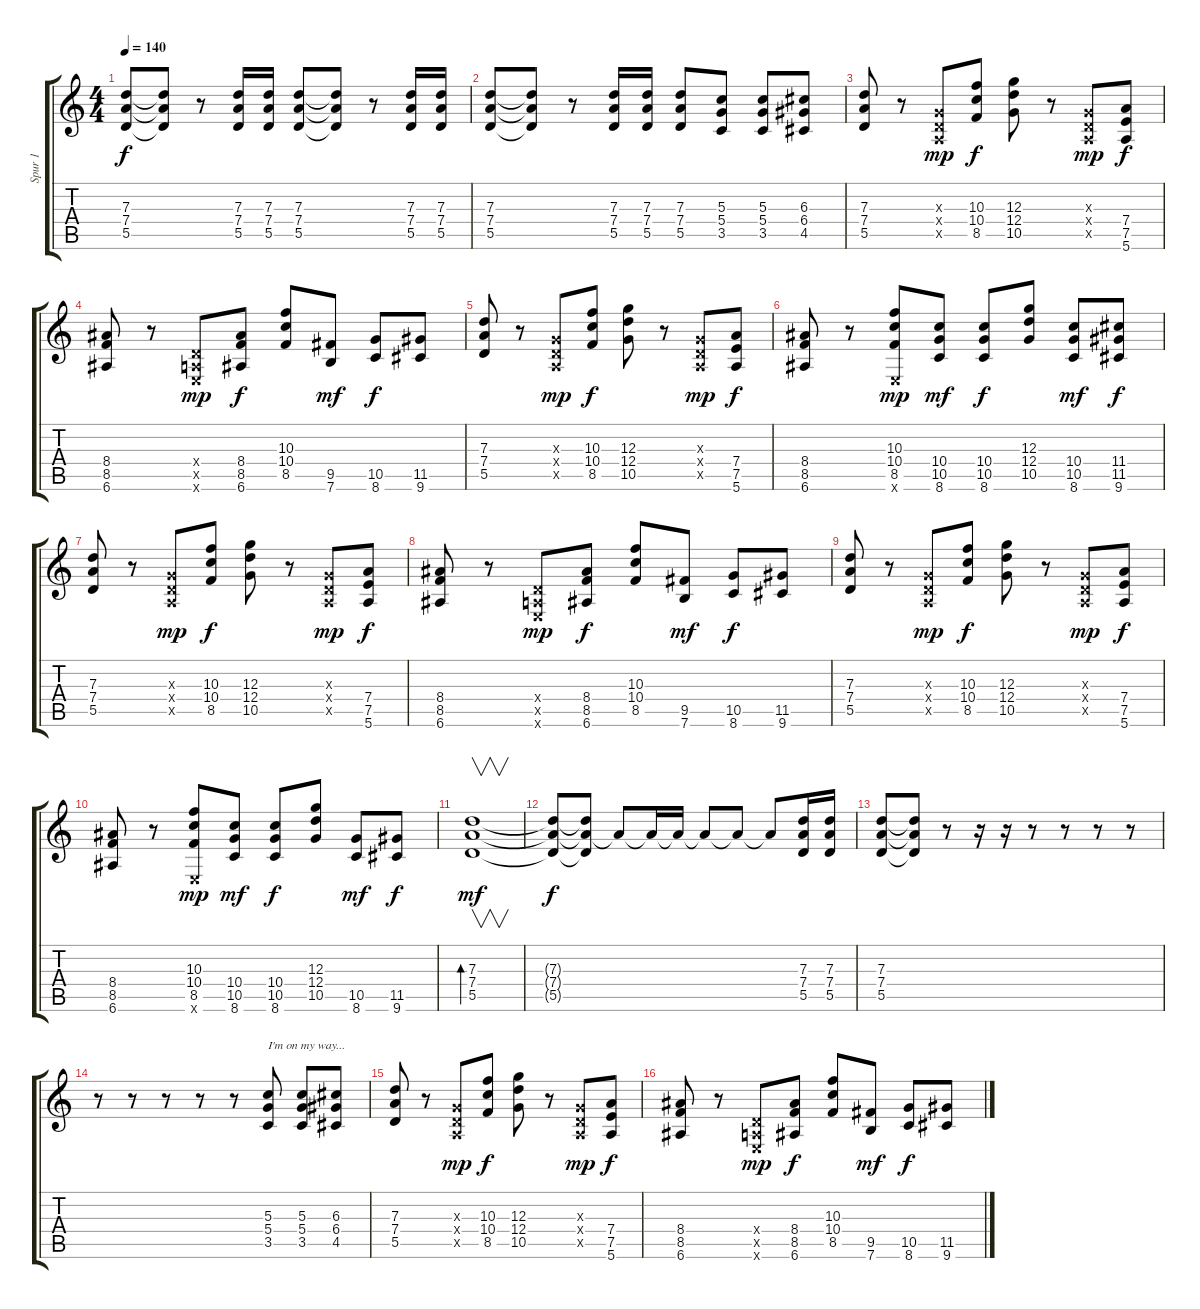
\track ("Spur 1" "Spur 1") {instrument electricguitarclean}
\staff {score tabs}
\tuning (E4 B3 G3 D3 A2 E2) {hide}
\ts (4 4)
\tempo 140
\clef g2
\ks c
(7.3 7.4 5.5).8{dy f instrument electricguitarclean} (7.3{t} 7.4{t} 5.5{t}).8 r.8 (7.3 7.4 5.5).16 (7.3 7.4 5.5).16 (7.3 7.4 5.5).8 (7.3{t} 7.4{t} 5.5{t}).8 r.8 (7.3 7.4 5.5).16 (7.3 7.4 5.5).16 |
(7.3 7.4 5.5).8 (7.3{t} 7.4{t} 5.5{t}).8 r.8 (7.3 7.4 5.5).16 (7.3 7.4 5.5).16 (7.3 7.4 5.5).8 (5.3 5.4 3.5).8 (5.3 5.4 3.5).8 (6.3 6.4 4.5).8 |
(7.3 7.4 5.5).8 r.8 (0.3{x} 0.4{x} 0.5{x}).8{dy mp} (10.3 10.4 8.5).8{dy f} (12.3 12.4 10.5).8 r.8 (0.3{x} 0.4{x} 0.5{x}).8{dy mp} (7.4 7.5 5.6).8{dy f} |
(8.4 8.5 6.6).8 r.8 (0.4{x} 0.5{x} 0.6{x}).8{dy mp} (8.4 8.5 6.6).8{dy f} (10.3 10.4 8.5).8 (9.5 7.6).8{dy mf} (10.5 8.6).8{dy f} (11.5 9.6).8 |
(7.3 7.4 5.5).8 r.8 (0.3{x} 0.4{x} 0.5{x}).8{dy mp} (10.3 10.4 8.5).8{dy f} (12.3 12.4 10.5).8 r.8 (0.3{x} 0.4{x} 0.5{x}).8{dy mp} (7.4 7.5 5.6).8{dy f} |
(8.4 8.5 6.6).8 r.8 (10.3 10.4 8.5 0.6{x}).8{dy mp} (10.4 10.5 8.6).8{dy mf} (10.4 10.5 8.6).8{dy f} (12.3 12.4 10.5).8 (10.4 10.5 8.6).8{dy mf} (11.4 11.5 9.6).8{dy f} |
(7.3 7.4 5.5).8 r.8 (0.3{x} 0.4{x} 0.5{x}).8{dy mp} (10.3 10.4 8.5).8{dy f} (12.3 12.4 10.5).8 r.8 (0.3{x} 0.4{x} 0.5{x}).8{dy mp} (7.4 7.5 5.6).8{dy f} |
(8.4 8.5 6.6).8 r.8 (0.4{x} 0.5{x} 0.6{x}).8{dy mp} (8.4 8.5 6.6).8{dy f} (10.3 10.4 8.5).8 (9.5 7.6).8{dy mf} (10.5 8.6).8{dy f} (11.5 9.6).8 |
(7.3 7.4 5.5).8 r.8 (0.3{x} 0.4{x} 0.5{x}).8{dy mp} (10.3 10.4 8.5).8{dy f} (12.3 12.4 10.5).8 r.8 (0.3{x} 0.4{x} 0.5{x}).8{dy mp} (7.4 7.5 5.6).8{dy f} |
(8.4 8.5 6.6).8 r.8 (10.3 10.4 8.5 0.6{x}).8{dy mp} (10.4 10.5 8.6).8{dy mf} (10.4 10.5 8.6).8{dy f} (12.3 12.4 10.5).8 (10.5 8.6).8{dy mf} (11.5 9.6).8{dy f} |
(7.3 7.4 5.5).1{v bd 120 dy mf} |
(7.3{t} 7.4{t} 5.5{t}).8{dy f} (7.3{t} 7.4{t} 5.5{t}).8 7.4{t}.8 7.4{t}.16 7.4{t}.16 7.4{t}.8 7.4{t}.8 7.4{t}.8 (7.3 7.4 5.5).16 (7.3 7.4 5.5).16 |
(7.3 7.4 5.5).8 (7.3{t} 7.4{t} 5.5{t}).8 r.8 r.16 r.16 r.8 r.8 r.8 r.8 |
r.8 r.8 r.8 r.8 r.8 (5.3 5.4 3.5).8{txt "I'm on my way..."} (5.3 5.4 3.5).8 (6.3 6.4 4.5).8 |
(7.3 7.4 5.5).8 r.8 (0.3{x} 0.4{x} 0.5{x}).8{dy mp} (10.3 10.4 8.5).8{dy f} (12.3 12.4 10.5).8 r.8 (0.3{x} 0.4{x} 0.5{x}).8{dy mp} (7.4 7.5 5.6).8{dy f} |
(8.4 8.5 6.6).8 r.8 (0.4{x} 0.5{x} 0.6{x}).8{dy mp} (8.4 8.5 6.6).8{dy f} (10.3 10.4 8.5).8 (9.5 7.6).8{dy mf} (10.5 8.6).8{dy f} (11.5 9.6).8
